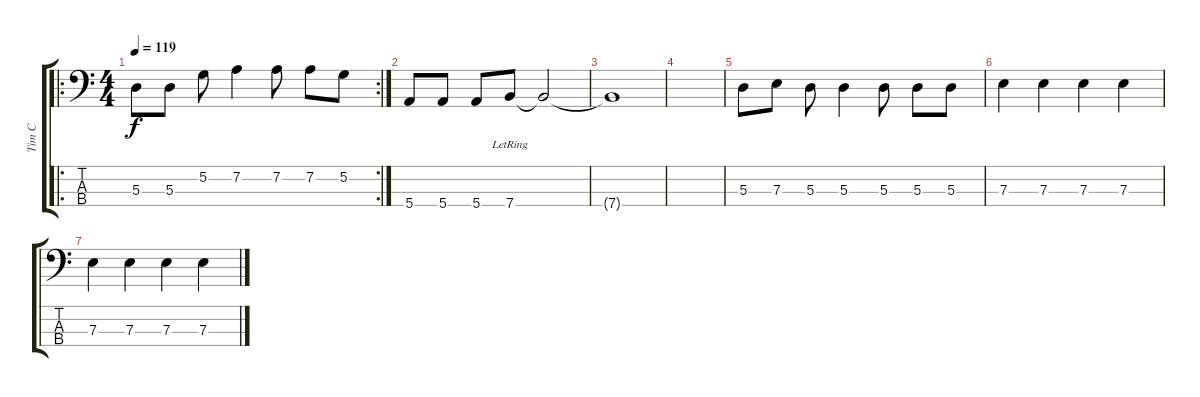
\track ("Tim C" "Tim C") {instrument electricbassfinger}
\staff {score tabs}
\tuning (G2 D2 A1 E1) {hide}
\ro
\rc 2
\ts (4 4)
\tempo 119
\clef f4
\ks c
5.3.8{dy f} 5.3.8 5.2.8 7.2.4 7.2.8 7.2.8 5.2.8 |
5.4.8 5.4.8 5.4.8 7.4{lr}.8 7.4{t}.2 |
7.4{t}.1 |
|
5.3.8 7.3.8 5.3.8 5.3.4 5.3.8 5.3.8 5.3.8 |
7.3.4 7.3.4 7.3.4 7.3.4 |
7.3.4 7.3.4 7.3.4 7.3.4
